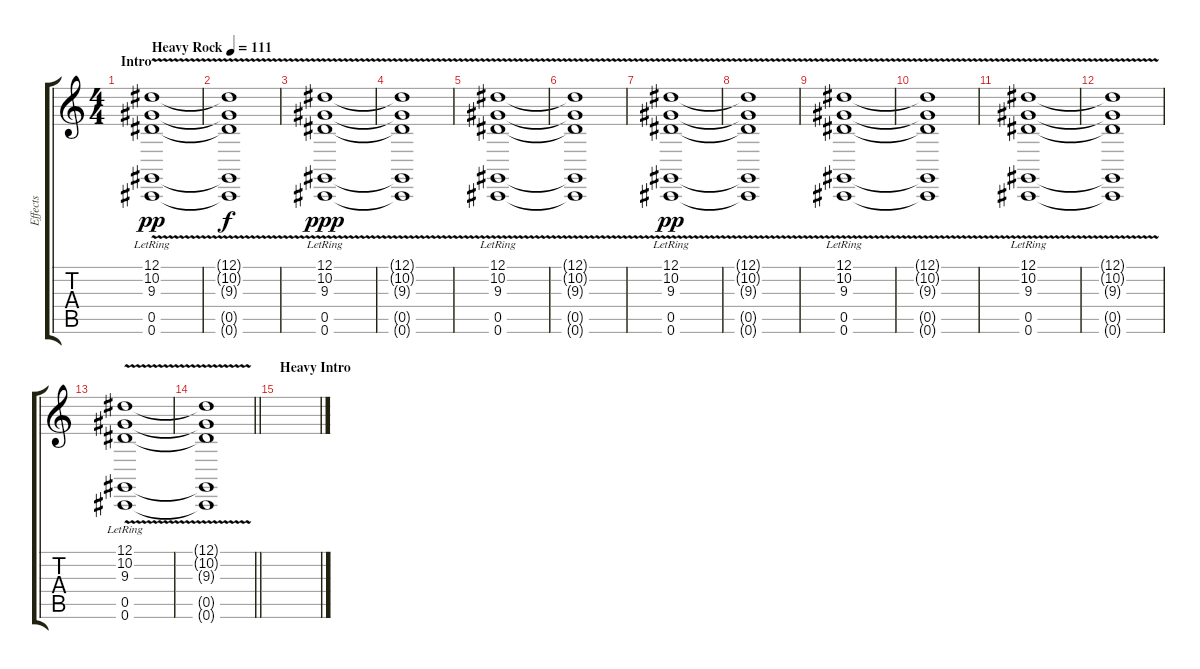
\track ("Effects" "Effects") {instrument seashore}
\staff {score tabs}
\tuning (Eb4 Bb3 Gb3 Db3 Ab2 Db2) {hide}
\ts (4 4)
\section ("" "Intro")
\tempo (111 "Heavy Rock")
\clef g2
\ks c
(12.1{lr} 10.2{lr} 9.3{lr} 0.5{lr} 0.6{v lr}).1{dy pp instrument seashore} |
(12.1{t} 10.2{t} 9.3{t} 0.5{t} 0.6{t}).1{dy f} |
(12.1{lr} 10.2{lr} 9.3{lr} 0.5{lr} 0.6{v lr}).1{dy ppp} |
(12.1{t} 10.2{t} 9.3{t} 0.5{t} 0.6{t}).1 |
(12.1{lr} 10.2{lr} 9.3{lr} 0.5{lr} 0.6{v lr}).1 |
(12.1{t} 10.2{t} 9.3{t} 0.5{t} 0.6{t}).1 |
(12.1{lr} 10.2{lr} 9.3{lr} 0.5{lr} 0.6{v lr}).1{dy pp} |
(12.1{t} 10.2{t} 9.3{t} 0.5{t} 0.6{t}).1 |
(12.1{lr} 10.2{lr} 9.3{lr} 0.5{lr} 0.6{v lr}).1 |
(12.1{t} 10.2{t} 9.3{t} 0.5{t} 0.6{t}).1 |
(12.1{lr} 10.2{lr} 9.3{lr} 0.5{lr} 0.6{v lr}).1 |
(12.1{t} 10.2{t} 9.3{t} 0.5{t} 0.6{t}).1 |
(12.1{lr} 10.2{lr} 9.3{lr} 0.5{lr} 0.6{v lr}).1 |
\barLineRight lightlight
(12.1{t} 10.2{t} 9.3{t} 0.5{t} 0.6{t}).1 |
\section ("" "Heavy Intro")
